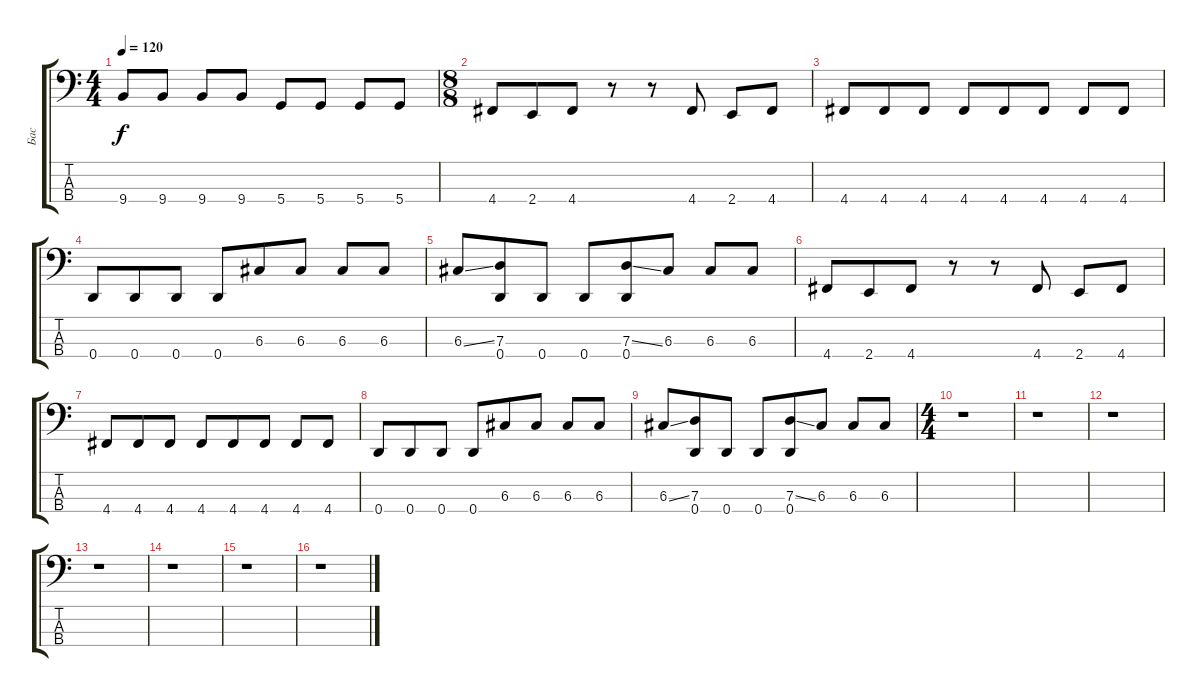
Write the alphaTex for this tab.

\track ("Бас" "Бас") {instrument electricbassfinger}
\staff {score tabs}
\tuning (F2 C2 G1 D1) {hide}
\ts (4 4)
\tempo 120
\clef f4
\ks c
9.4.8{dy f} 9.4.8 9.4.8 9.4.8 5.4.8 5.4.8 5.4.8 5.4.8 |
\ts (8 8)
4.4.8 2.4.8 4.4.8 r.8 r.8 4.4.8 2.4.8 4.4.8 |
4.4.8 4.4.8 4.4.8 4.4.8 4.4.8 4.4.8 4.4.8 4.4.8 |
0.4.8 0.4.8 0.4.8 0.4.8 6.3.8 6.3.8 6.3.8 6.3.8 |
6.3{ss}.8 (7.3 0.4).8 0.4.8 0.4.8 (7.3{ss} 0.4).8 6.3.8 6.3.8 6.3.8 |
4.4.8 2.4.8 4.4.8 r.8 r.8 4.4.8 2.4.8 4.4.8 |
4.4.8 4.4.8 4.4.8 4.4.8 4.4.8 4.4.8 4.4.8 4.4.8 |
0.4.8 0.4.8 0.4.8 0.4.8 6.3.8 6.3.8 6.3.8 6.3.8 |
6.3{ss}.8 (7.3 0.4).8 0.4.8 0.4.8 (7.3{ss} 0.4).8 6.3.8 6.3.8 6.3.8 |
\ts (4 4)
r.1 |
r.1 |
r.1 |
r.1 |
r.1 |
r.1 |
r.1
